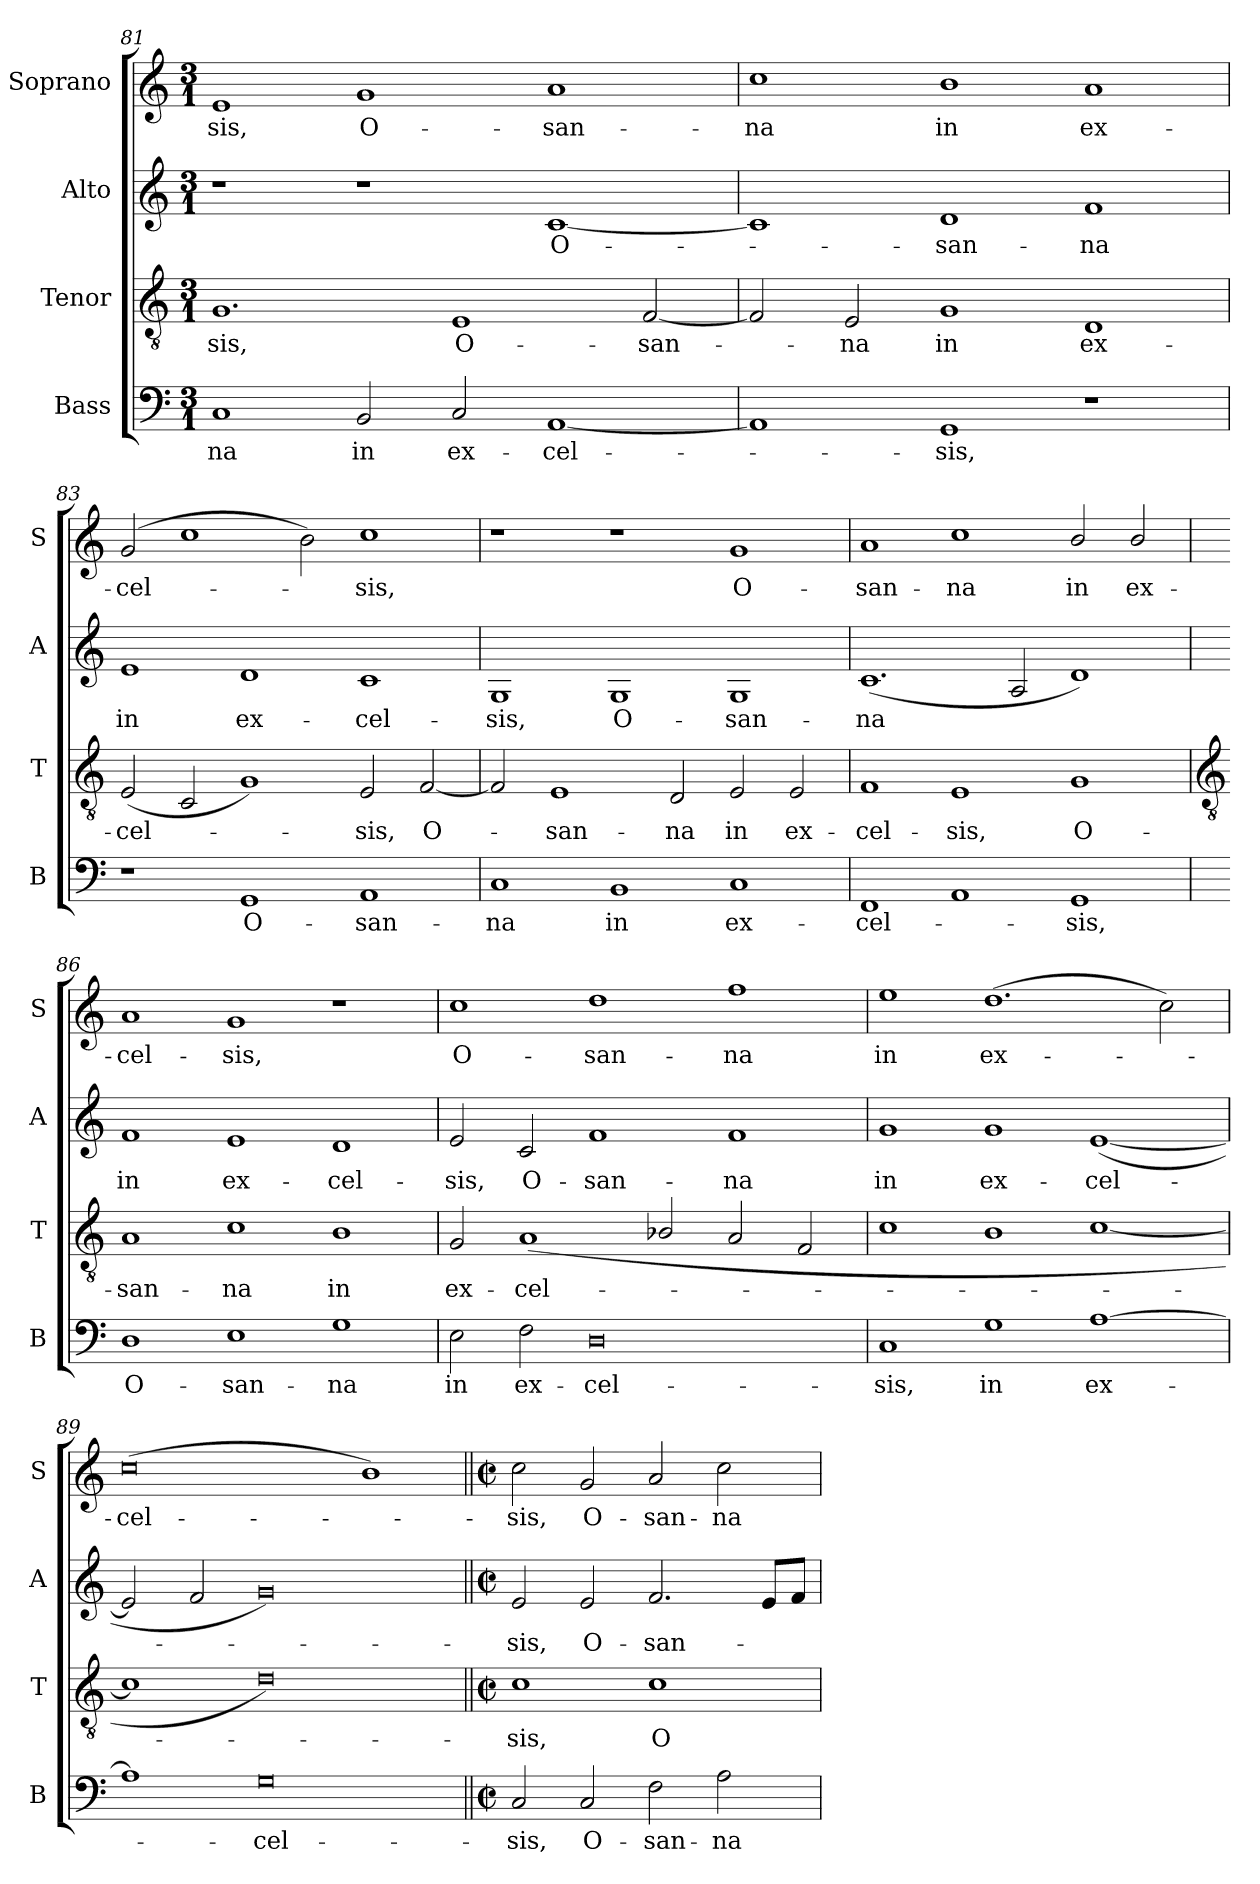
**kern	**text	**kern	**text	**kern	**text	**kern	**text
*part4	*part4	*part3	*part3	*part2	*part2	*part1	*part1
*staff4	*staff4	*staff3	*staff3	*staff2	*staff2	*staff1	*staff1
*I"Bass	*	*I"Tenor	*	*I"Alto	*	*I"Soprano	*
*I'B	*	*I'T	*	*I'A	*	*I'S	*
*clefF4	*	*clefGv2	*	*clefG2	*	*clefG2	*
*k[]	*	*k[]	*	*k[]	*	*k[]	*
*C:	*	*C:	*	*C:	*	*C:	*
*M3/1	*	*M3/1	*	*M3/1	*	*M3/1	*
=81	=81	=81	=81	=81	=81	=81	=81
!	!LO:LY:b	!	!LO:LY:b	!	!	!	!LO:LY:b
1C	-na	1.G	-sis,	1r	.	1e	sis,
!	!LO:LY:b	!	!	!	!	!	!LO:LY:b
2BB	in	.	.	1r	.	1g	O-
!	!LO:LY:b	!	!LO:LY:b	!	!	!	!
2C	ex-	1E	O-	.	.	.	.
!	!LO:LY:b	!	!	!	!LO:LY:b	!	!LO:LY:b
[1AA	-cel-	.	.	[1c	O-	1a	-san-
!	!	!	!LO:LY:b	!	!	!	!
.	.	[2F	-san-	.	.	.	.
=82	=82	=82	=82	=82	=82	=82	=82
!	!	!	!	!	!	!	!LO:LY:b
1AA]	.	2F]	.	1c]	.	1cc	-na
!	!	!	!LO:LY:b	!	!	!	!
.	.	2E	na	.	.	.	.
!	!LO:LY:b	!	!LO:LY:b	!	!LO:LY:b	!	!LO:LY:b
1GG	sis,	1G	in	1d	san-	1b	in
!	!	!	!LO:LY:b	!	!LO:LY:b	!	!LO:LY:b
1r	.	1D	ex-	1f	-na	1a	ex-
=83	=83	=83	=83	=83	=83	=83	=83
!	!	!	!LO:LY:b	!	!LO:LY:b	!	!LO:LY:b
1r	.	(<2E	-cel-	1e	in	(<2g	-cel-
.	.	2C	.	.	.	1cc	.
!	!LO:LY:b	!	!	!	!LO:LY:b	!	!
1GG	O-	1G)	.	1d	ex-	.	.
.	.	.	.	.	.	2b)	.
!	!LO:LY:b	!	!LO:LY:b	!	!LO:LY:b	!	!LO:LY:b
1AA	-san-	2E	sis,	1c	-cel-	1cc	sis,
!	!	!	!LO:LY:b	!	!	!	!
.	.	[2F	O-	.	.	.	.
=84	=84	=84	=84	=84	=84	=84	=84
!	!LO:LY:b	!	!	!	!LO:LY:b	!	!
1C	-na	2F]	.	1G	-sis,	1r	.
!	!	!	!LO:LY:b	!	!	!	!
.	.	1E	san-	.	.	.	.
!	!LO:LY:b	!	!	!	!LO:LY:b	!	!
1BB	in	.	.	1G	O-	1r	.
!	!	!	!LO:LY:b	!	!	!	!
.	.	2D	-na	.	.	.	.
!	!LO:LY:b	!	!LO:LY:b	!	!LO:LY:b	!	!LO:LY:b
1C	ex-	2E	in	1G	-san-	1g	O-
!	!	!	!LO:LY:b	!	!	!	!
.	.	2E	ex-	.	.	.	.
=85	=85	=85	=85	=85	=85	=85	=85
!	!LO:LY:b	!	!LO:LY:b	!	!LO:LY:b	!	!LO:LY:b
1FF	-cel-	1F	-cel-	(<1.c	-na	1a	-san-
!	!	!	!LO:LY:b	!	!	!	!LO:LY:b
1AA	.	1E	-sis,	.	.	1cc	-na
.	.	.	.	2A	.	.	.
!	!LO:LY:b	!	!LO:LY:b	!	!	!	!LO:LY:b
1GG	sis,	1G	O-	1d)	.	2b/	in
!	!	!	!	!	!	!	!LO:LY:b
.	.	.	.	.	.	2b/	ex-
!!LO:LB:g=z
=86	=86	=86	=86	=86	=86	=86	=86
*	*	*clefGv2	*	*	*	*	*
!	!LO:LY:b	!	!LO:LY:b	!	!LO:LY:b	!	!LO:LY:b
1D	O-	1A	-san-	1f	in	1a	-cel-
!	!LO:LY:b	!	!LO:LY:b	!	!LO:LY:b	!	!LO:LY:b
1E	-san-	1c	-na	1e	ex-	1g	-sis,
!	!LO:LY:b	!	!LO:LY:b	!	!LO:LY:b	!	!
1G	-na	1B	in	1d	-cel-	1r	.
=87	=87	=87	=87	=87	=87	=87	=87
!	!LO:LY:b	!	!LO:LY:b	!	!LO:LY:b	!	!LO:LY:b
2E	in	2G	ex-	2e	-sis,	1cc	O-
!	!LO:LY:b	!	!LO:LY:b	!	!LO:LY:b	!	!
2F	ex-	(<1A	-cel-	2c	O-	.	.
!	!LO:LY:b	!	!	!	!LO:LY:b	!	!LO:LY:b
0D	-cel-	.	.	1f	-san-	1dd	-san-
.	.	2B-X/	.	.	.	.	.
!	!	!	!	!	!LO:LY:b	!	!LO:LY:b
.	.	2A	.	1f	-na	1ff	-na
.	.	2F	.	.	.	.	.
=88	=88	=88	=88	=88	=88	=88	=88
!	!LO:LY:b	!	!	!	!LO:LY:b	!	!LO:LY:b
1C	-sis,	1c/	.	1g	in	1ee	in
!	!LO:LY:b	!	!	!	!LO:LY:b	!	!LO:LY:b
1G	in	1B/	.	1g	ex-	(>1.dd	ex-
!	!LO:LY:b	!	!	!	!LO:LY:b	!	!
[1A	ex-	[1c/	.	(<[1e	-cel-	.	.
.	.	.	.	.	.	2cc)	.
=89	=89	=89	=89	=89	=89	=89	=89
!	!	!	!	!	!	!	!LO:LY:b
1A]	.	1c/]	.	2e]	.	(>0cc	cel-
.	.	.	.	2f	.	.	.
!	!LO:LY:b	!	!	!	!	!	!
0G	cel-	0d/)	.	0g)	.	.	.
.	.	.	.	.	.	1b)	.
=90||	=90||	=90||	=90||	=90||	=90||	=90||	=90||
*M4/2	*	*M4/2	*	*M4/2	*	*M4/2	*
*met(c|)	*	*met(c|)	*	*met(c|)	*	*met(c|)	*
!	!LO:LY:b	!	!LO:LY:b	!	!LO:LY:b	!	!LO:LY:b
2C	-sis,	1c	sis,	2e	sis,	2cc	sis,
!	!LO:LY:b	!	!	!	!LO:LY:b	!	!LO:LY:b
2C	O-	.	.	2e	O-	2g	O-
!	!LO:LY:b	!	!LO:LY:b	!	!LO:LY:b	!	!LO:LY:b
2F	-san-	1c	O-	2.f	-san-	2a	-san-
!	!LO:LY:b	!	!	!	!	!	!LO:LY:b
2A	-na	.	.	.	.	2cc	-na
.	.	.	.	8eL	.	.	.
.	.	.	.	8fJ	.	.	.
=	=	=	=	=	=	=	=
*-	*-	*-	*-	*-	*-	*-	*-
